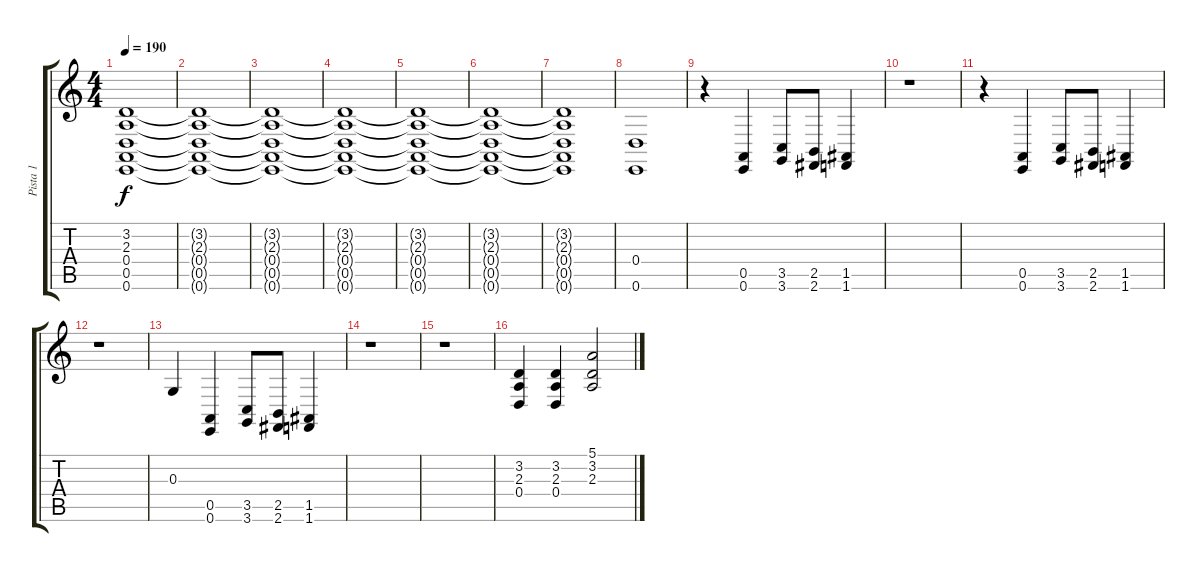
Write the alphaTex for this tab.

\track ("Pista 1" "Pista 1") {instrument churchorgan}
\staff {score tabs}
\tuning (E4 B3 G3 D3 A2 E2) {hide}
\ts (4 4)
\tempo 190
\clef g2
\ks c
(3.2{t} 2.3{t} 0.4{t} 0.5{t} 0.6{t}).1{dy f} |
(3.2{t} 2.3{t} 0.4{t} 0.5{t} 0.6{t}).1 |
(3.2{t} 2.3{t} 0.4{t} 0.5{t} 0.6{t}).1 |
(3.2{t} 2.3{t} 0.4{t} 0.5{t} 0.6{t}).1 |
(3.2{t} 2.3{t} 0.4{t} 0.5{t} 0.6{t}).1 |
(3.2{t} 2.3{t} 0.4{t} 0.5{t} 0.6{t}).1 |
(3.2{t} 2.3{t} 0.4{t} 0.5{t} 0.6{t}).1 |
(0.4 0.6).1 |
r.4 (0.5 0.6).4 (3.5 3.6).8 (2.5 2.6).8 (1.5 1.6).4 |
r.1 |
r.4 (0.5 0.6).4 (3.5 3.6).8 (2.5 2.6).8 (1.5 1.6).4 |
r.1 |
0.3.4 (0.5 0.6).4 (3.5 3.6).8 (2.5 2.6).8 (1.5 1.6).4 |
r.1 |
r.1 |
(3.2 2.3 0.4).4 (3.2 2.3 0.4).4 (5.1 3.2 2.3).2
